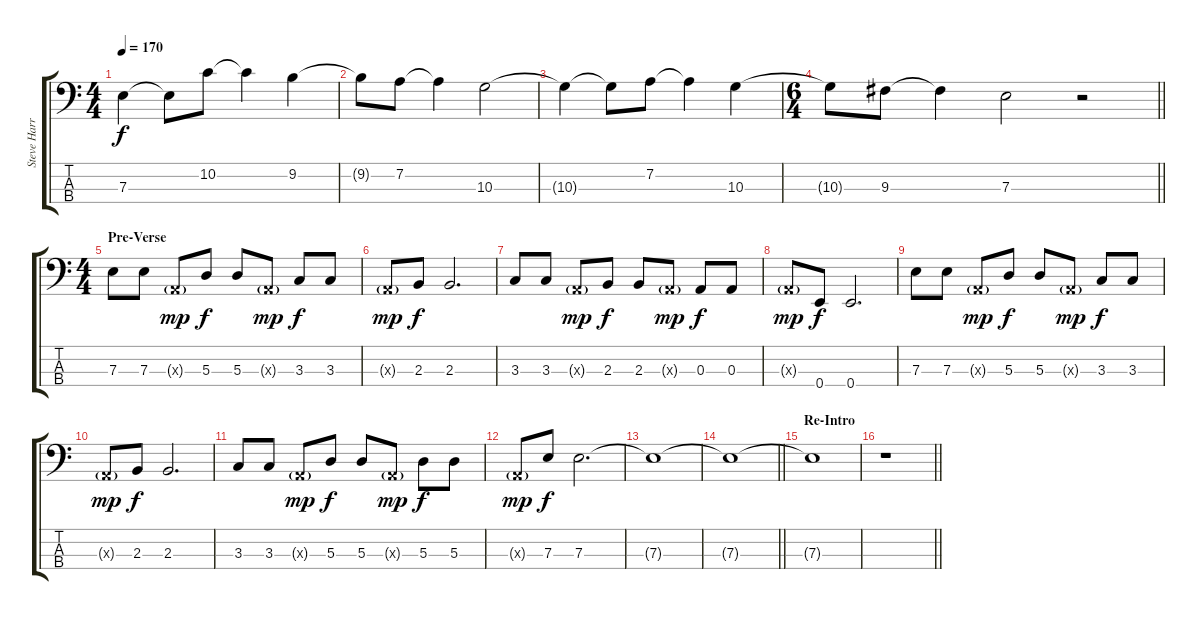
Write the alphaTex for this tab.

\track ("Steve Harris" "Steve Harr") {instrument electricbassfinger}
\staff {score tabs}
\tuning (G2 D2 A1 E1) {hide}
\ts (4 4)
\tempo 170
\clef f4
\ks c
7.3{t}.4{dy f} 7.3{t}.8 10.2.8 10.2{t}.4 9.2.4 |
9.2{t}.8 7.2.8 7.2{t}.4 10.3.2 |
10.3{t}.4 10.3{t}.8 7.2.8 7.2{t}.4 10.3.4 |
\ts (6 4)
\barLineRight lightlight
10.3{t}.8 9.3.8 9.3{t}.4 7.3.2 r.2 |
\ts (4 4)
\section ("" "Pre-Verse")
7.3.8 7.3.8 0.3{g x}.8{dy mp} 5.3.8{dy f} 5.3.8 0.3{g x}.8{dy mp} 3.3.8{dy f} 3.3.8 |
0.3{g x}.8{dy mp} 2.3.8{dy f} 2.3.2{d} |
3.3.8 3.3.8 0.3{g x}.8{dy mp} 2.3.8{dy f} 2.3.8 0.3{g x}.8{dy mp} 0.3.8{dy f} 0.3.8 |
0.3{g x}.8{dy mp} 0.4.8{dy f} 0.4.2{d} |
7.3.8 7.3.8 0.3{g x}.8{dy mp} 5.3.8{dy f} 5.3.8 0.3{g x}.8{dy mp} 3.3.8{dy f} 3.3.8 |
0.3{g x}.8{dy mp} 2.3.8{dy f} 2.3.2{d} |
3.3.8 3.3.8 0.3{g x}.8{dy mp} 5.3.8{dy f} 5.3.8 0.3{g x}.8{dy mp} 5.3.8{dy f} 5.3.8 |
0.3{g x}.8{dy mp} 7.3.8{dy f} 7.3.2{d} |
7.3{t}.1{volume 0} |
\barLineRight lightlight
7.3{t}.1 |
\section ("" "Re-Intro")
7.3{t}.1 |
\barLineRight lightlight
r.1
